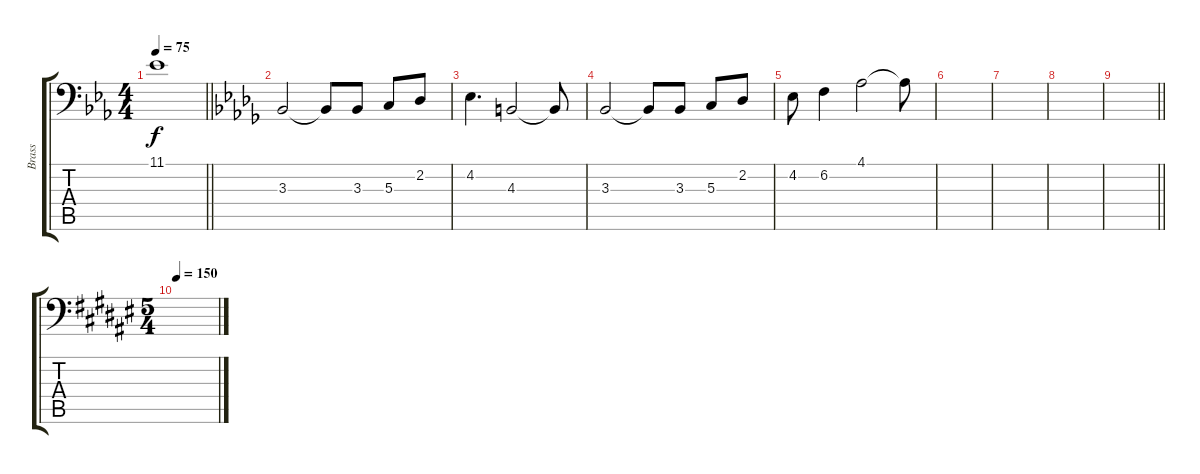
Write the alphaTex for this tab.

\track ("Brass" "Brass") {instrument frenchhorn}
\staff {score tabs}
\tuning (E3 B2 G2 D2 A1 E1) {hide}
\ts (4 4)
\tempo 75
\clef f4
\barLineRight lightlight
\ks cminor
11.1.1{dy f} |
\section ("" "")
\ks bbminor
3.3.2 3.3{t}.8 3.3.8 5.3.8 2.2.8 |
4.2.4{d} 4.3.2 4.3{t}.8 |
3.3.2 3.3{t}.8 3.3.8 5.3.8 2.2.8 |
4.2.8 6.2.4 4.1.2 4.1{t}.8 |
|
|
|
\barLineRight lightlight
|
\ts (5 4)
\section ("" "")
\tempo 150
\ks d#minor
